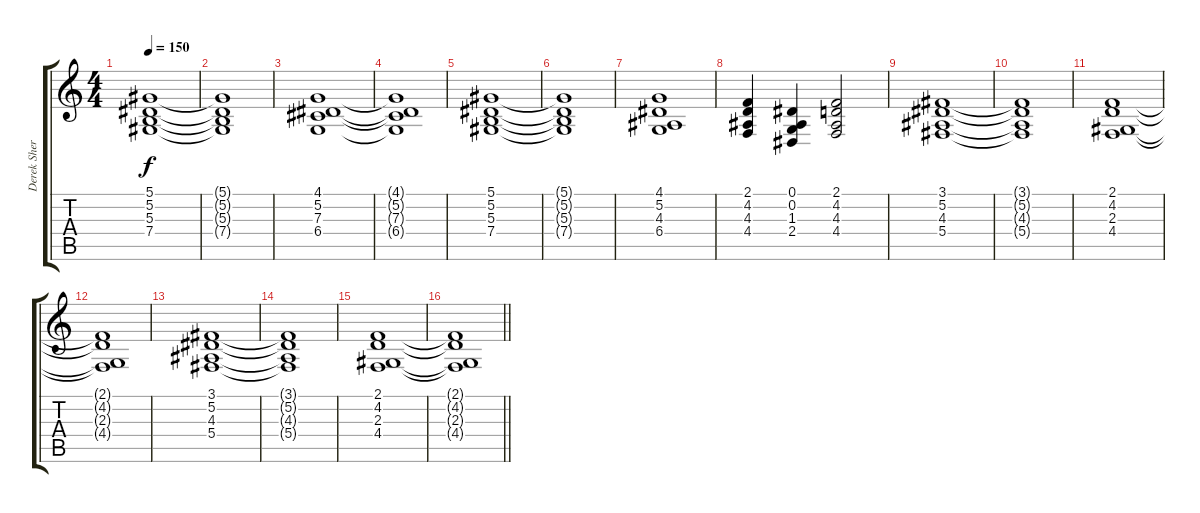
\track ("Derek Sherinian" "Derek Sher") {instrument choiraahs}
\staff {score tabs}
\tuning (Eb4 Bb3 Gb3 Db3 Ab2 Eb2) {hide}
\ts (4 4)
\tempo 150
\clef g2
\ks c
(5.1 5.2 5.3 7.4).1{dy f} |
(5.1{t} 5.2{t} 5.3{t} 7.4{t}).1 |
(4.1 5.2 7.3 6.4).1 |
(4.1{t} 5.2{t} 7.3{t} 6.4{t}).1 |
(5.1 5.2 5.3 7.4).1 |
(5.1{t} 5.2{t} 5.3{t} 7.4{t}).1 |
(4.1 5.2 4.3 6.4).1 |
(2.1 4.2 4.3 4.4).4 (0.1 0.2 1.3 2.4).4 (2.1 4.2 4.3 4.4).2 |
(3.1 5.2 4.3 5.4).1 |
(3.1{t} 5.2{t} 4.3{t} 5.4{t}).1 |
(2.1 4.2 2.3 4.4).1 |
(2.1{t} 4.2{t} 2.3{t} 4.4{t}).1 |
(3.1 5.2 4.3 5.4).1 |
(3.1{t} 5.2{t} 4.3{t} 5.4{t}).1 |
(2.1 4.2 2.3 4.4).1 |
\barLineRight lightlight
(2.1{t} 4.2{t} 2.3{t} 4.4{t}).1
